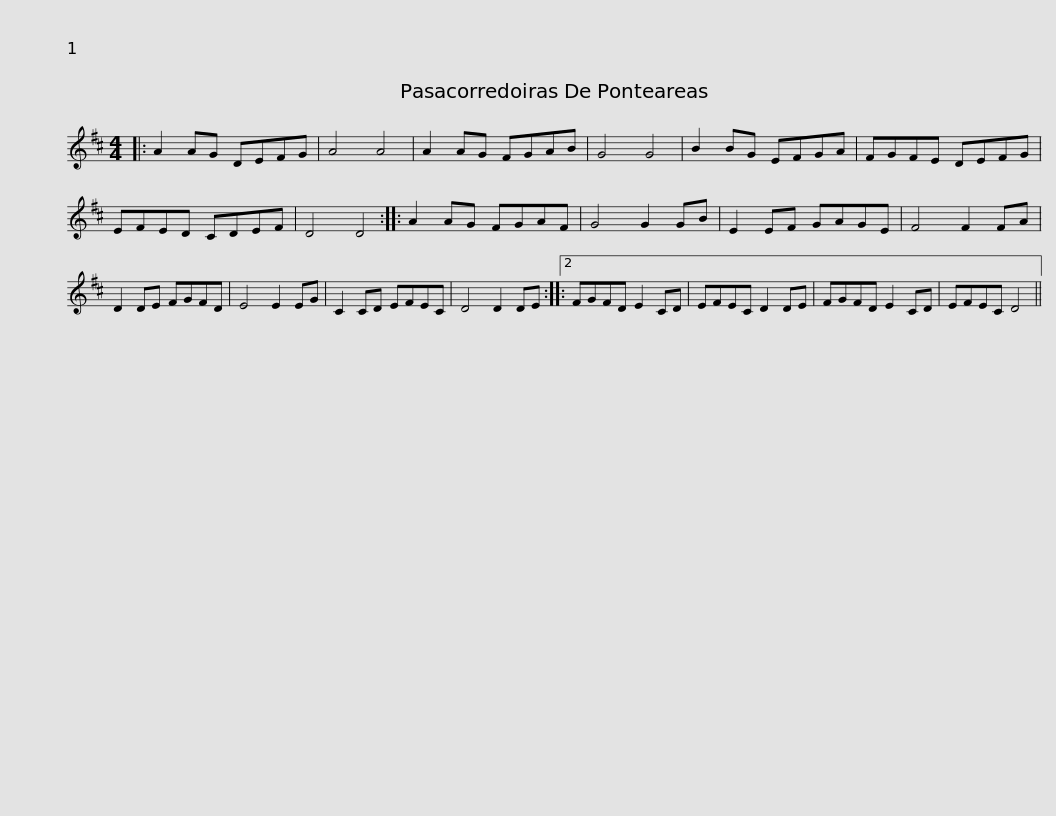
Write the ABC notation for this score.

X:1
L:1/8
M:4/4
I:linebreak $
K:D
V:1 treble
V:1
|: A2 AG DEFG | A4 A4 | A2 AG FGAB | G4 G4 | B2 BG EFGA | %5
 FGFE DEFG | EFED CDEF |$ D4 D4 :: A2 AG FGAF | G4 G2 GB | %10
 E2 EF GAGE | F4 F2 FA | D2 DE FGFD | E4 E2 EG |$ C2 CD EFEC | %15
 D4 D2 DE ::2 FGFD E2 CD | EFEC D2 DE | FGFD E2 CD | EFEC D4 || %20
